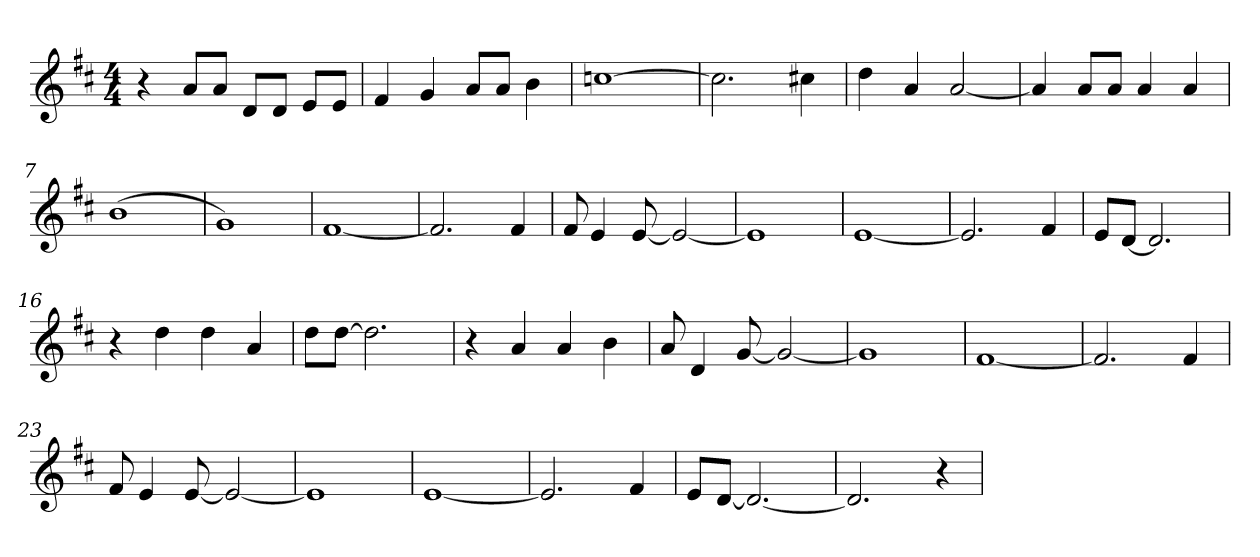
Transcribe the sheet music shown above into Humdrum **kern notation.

**kern
*part1
*staff1
*clefG2
*k[f#c#]
*D:
*M4/4
=1
4r
8a/L
8a/J
8d/L
8d/J
8e/L
8e/J
=2
4f#/
4g/
8a/L
8a/J
4b\
=3
[1ccn
=4
2.cc\]
4cc#X\
=5
4dd\
4a/
[2a/
=6
4a/]
8a/L
8a/J
4a/
4a/
=7
(>1b
=8
1g)
=9
[1f#
=10
2.f#/]
4f#/
=11
8f#/
4e/
[8e/
2e/_
!!LO:LB:g=z
=12
1e]
=13
[1e
=14
2.e/]
4f#/
=15
8e/L
[8d/J
2.d/]
=16
4r
4dd\
4dd\
4a/
=17
8dd\L
[8dd\J
2.dd\]
=18
4r
4a/
4a/
4b\
=19
8a/
4d/
[8g/
2g/_
=20
1g]
=21
[1f#
=22
2.f#/]
4f#/
=23
8f#/
4e/
[8e/
2e/_
!!LO:LB:g=z
=24
1e]
=25
[1e
=26
2.e/]
4f#/
=27
8e/L
[8d/J
2.d/_
=28
2.d/]
4r
=
*-
